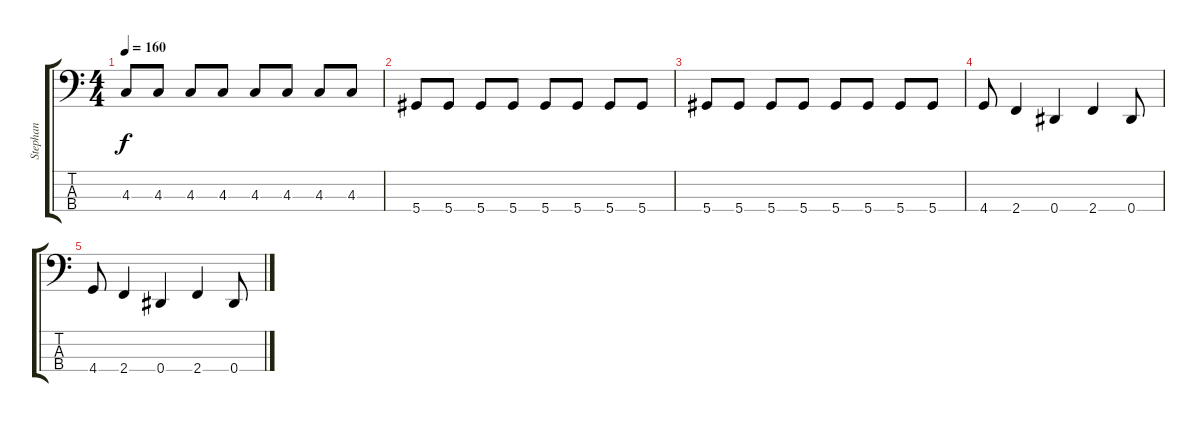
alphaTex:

\track ("Stephan" "Stephan") {instrument electricbassfinger}
\staff {score tabs}
\tuning (Gb2 Db2 Ab1 Eb1) {hide}
\ts (4 4)
\tempo 160
\clef f4
\ks c
4.3.8{dy f} 4.3.8 4.3.8 4.3.8 4.3.8 4.3.8 4.3.8 4.3.8 |
5.4.8 5.4.8 5.4.8 5.4.8 5.4.8 5.4.8 5.4.8 5.4.8 |
5.4.8 5.4.8 5.4.8 5.4.8 5.4.8 5.4.8 5.4.8 5.4.8 |
4.4.8 2.4.4 0.4.4 2.4.4 0.4.8 |
4.4.8 2.4.4 0.4.4 2.4.4 0.4.8
